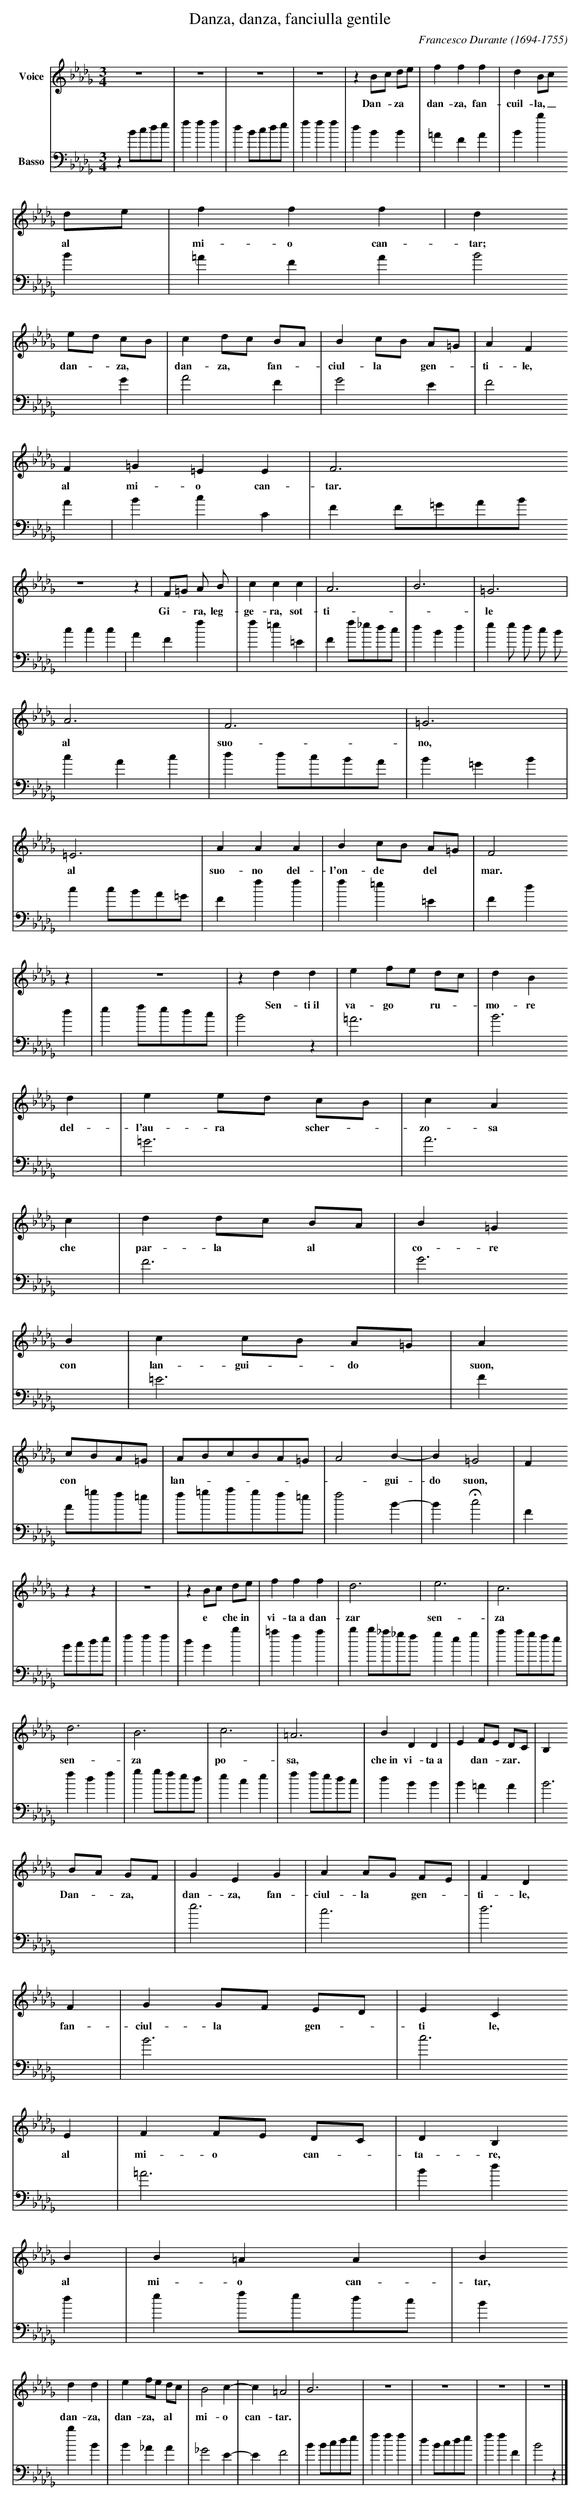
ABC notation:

X:1
T:Danza, danza, fanciulla gentile
C:Francesco Durante (1694-1755)
M:3/4
L:1/4
K:Bb min
V:1 name=Voice
z3 | z3 | z3 | z3 | z B/c/ d/e/ | f f f | d B/c/
w:Dan- * za * dan- za, fan- cuil- la, _
d/e/ | f f f | d
w:al * mi- o can- tar;
e/d/ c/B/ | c d/c/ B/A/ | B c/B/ A/=G/ | A F
w:dan- * za, * dan- za, * fan- * ciul- la * gen- * ti- le,
F =G =E E | F3
w:al mi- o can- tar.
z3 z | F/=G/ A/ B/ | c c c | A3 | B3 |=G3 |
w:Gi- * ra, leg- ge- ra, sot- ti- * le
A3 | F3 | =G3 |
w:al suo- no,
=E3 | A A A | B c/B/ A/=G/ | F2
w:al suo- no del- l'on- de * del * mar.
z | z3 | z d d |e f/e/ d/c/ | d B
w:Sen- ti~il va- go * ru- * mo- re
d | e e/d/ c/B/ | c A
w:del- l'au- ra * scher- * zo- sa
c | d d/c/ B/A/ | B =G
w:che par- la * al * co- re
B | c c/B/ A/=G/ | A
w:con lan- gui- * do * suon,
c/B/A/=G/ | A/B/c/B/A/=G/ | A2 B- | B =G2 | F
w:con * * * lan- * * * * * * gui-  do suon,
z z | z3 | z B/c/ d/e/ |f f f | d3 | e3 | c3 |
w:e * che~in * vi- ta~a dan- zar sen- za po- sa,
d3 | B3 | c3 | =A3 | B D D | E F/E/ D/C/ | B,
w:sen- za po- sa, che~in vi- ta~a * dan- * zar.
B/A/ G/F/ | G E G | A A/G/ F/E/ | F D
w:Dan- * za, * dan- za, fan- ciul- la * gen- * ti- le,
F | G G/F/ E/D/ | E C
w:fan- ciul- la * gen- * ti le,
E | F F/E/ D/C/ | D B,
w:al mi- o * can- * ta- re,
B | B =A A | B
w:al mi- o can- tar,
d d | e f/e/ d/c/ | B2 c- | c =A2 | B3 | z3 | z3 | z3 | z3 |]
w:dan- za, dan- za, * al * mi- o can- tar.
V:2 name=Basso
K:Bb min bass
z B/c/d/e/ | f f f | d B/c/d/e/ | f f f |
d B B | =A F A | B b B | =A F A B2 G |
A2 F | G2 E | F2 A | B c C | F F/=G/A/B/
c c c | A F f | f =e =E | F f/_e/d/c/ | d B d |
e e/ d/ c/ B/ c A c | d d/c/B/A/ | B =G B | c c/B/A/=G/ |
F f f | f =e =E  | F d d | e f/e/d/c/ | B2 z |
=A3 | B3 | =G3 | A3 | F3 |
G3 | =E3 | F A/=g/f/=e/ | f/=g/a/g/f/=e/ |
f2 B - | B Hc2 | F B/c/d/e/ | f f f | d B b |
=a f a | b b/_a/_g/f/ g e g | a a/g/f/e/ | f d f |
g g/f/e/d/ | e c e | f f/e/d/c/ | d B B | B =A A |
B3 | e3 | c3 | d3 |
B3 | c3 | =A3 | B d d |
e f/e/d/c/ |  B b B | B _A A | _G2 E -| E F2 |
B B/c/d/e/ | f f f | d B/c/d/e/ | f f F | B2 z |]
